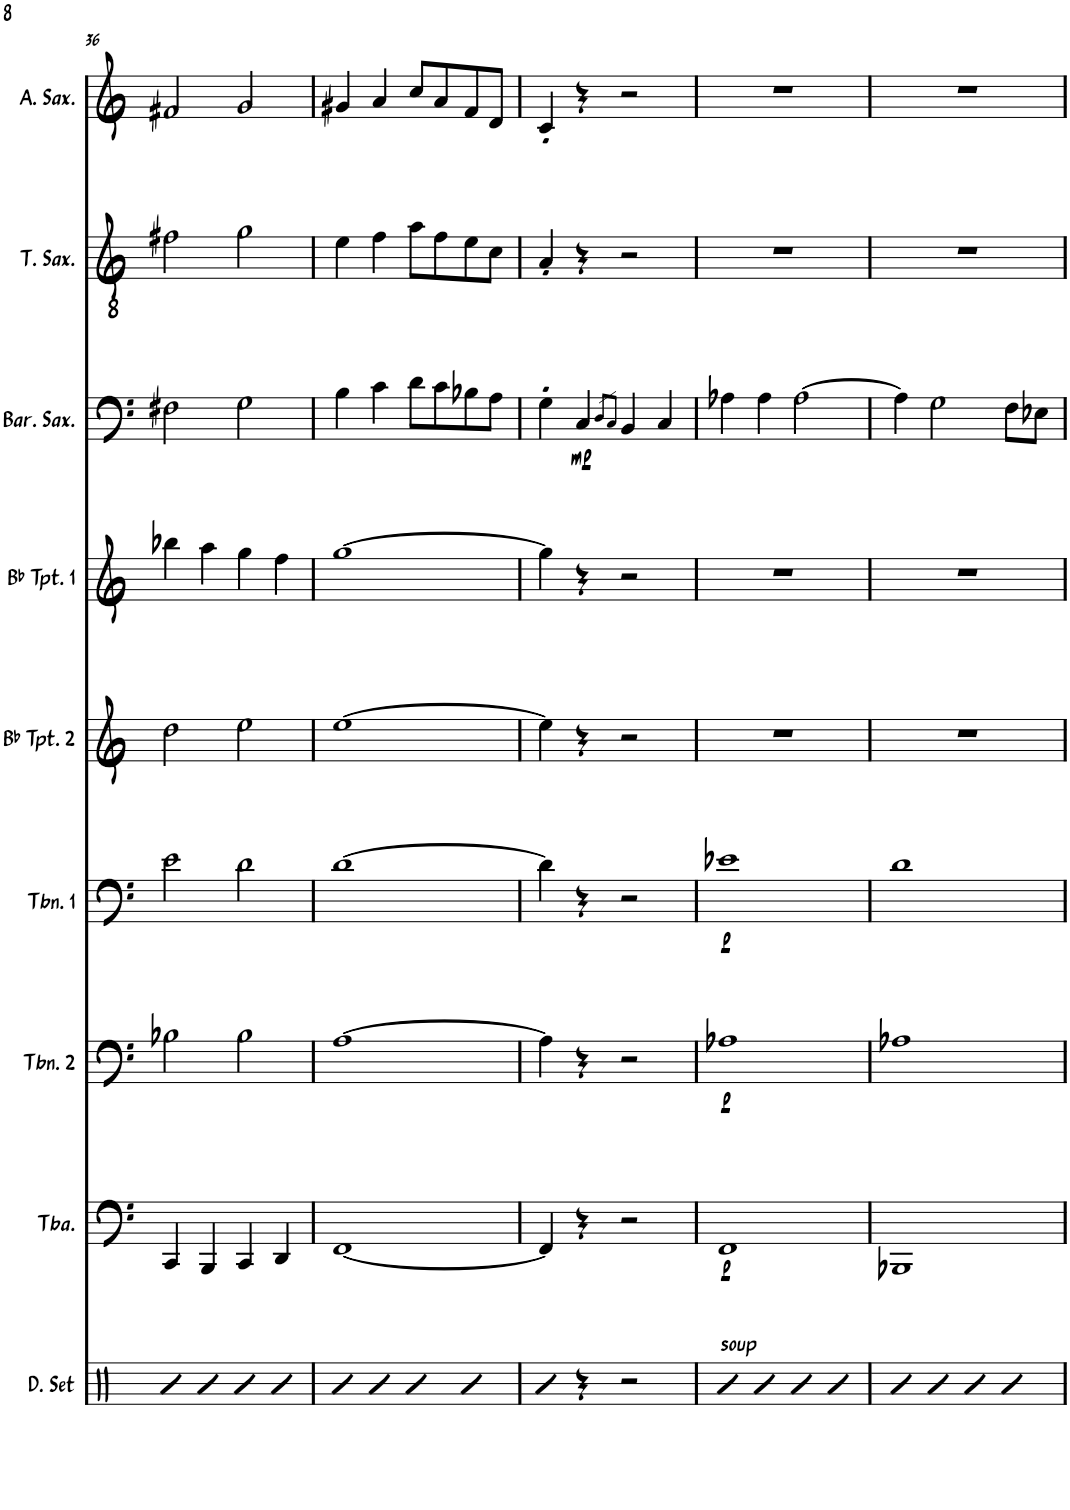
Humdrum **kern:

**kern	**kern	**dynam	**kern	**dynam	**kern	**dynam	**kern	**kern	**kern	**dynam	**kern	**kern
*part9	*part8	*part8	*part7	*part7	*part6	*part6	*part5	*part4	*part3	*part3	*part2	*part1
*staff9	*staff8	*staff8	*staff7	*staff7	*staff6	*staff6	*staff5	*staff4	*staff3	*staff3	*staff2	*staff1
*I"Drumset	*I"Tuba	*	*I"Trombone 2	*	*I"Trombone 1	*	*I"Bb Trumpet 2	*I"Bb Trumpet 1	*I"Baritone Saxophone	*	*I"Tenor Saxophone	*I"Alto Saxophone
*I'D. Set	*I'Tba.	*	*I'Tbn. 2	*	*I'Tbn. 1	*	*I'Bb Tpt. 2	*I'Bb Tpt. 1	*I'Bar. Sax.	*	*I'T. Sax.	*I'A. Sax.
!!LO:PB:g=z
*clefX	*clefF4	*	*clefF4	*	*clefF4	*	*clefG2	*clefG2	*clefF4	*	*clefGv2	*clefG2
*	*	*	*	*	*	*	*Trd1c2	*Trd1c2	*Trd12c21	*	*Trd8c14	*Trd5c9
*k[]	*k[]	*	*k[]	*	*k[]	*	*k[]	*k[]	*k[]	*	*k[]	*k[]
*M2/2	*M2/2	*	*M2/2	*	*M2/2	*	*M2/2	*M2/2	*M2/2	*	*M2/2	*M2/2
*met(c|)	*met(c|)	*	*met(c|)	*	*met(c|)	*	*met(c|)	*met(c|)	*met(c|)	*	*met(c|)	*met(c|)
=36	=36	=36	=36	=36	=36	=36	=36	=36	=36	=36	=36	=36
4R	4CC/	.	2B-X\	.	2e\	.	2dd\	4bb-X\	2F#X\	.	2f#X\	2f#X/
4R	4BBB/	.	.	.	.	.	.	4aa\	.	.	.	.
4R	4CC/	.	2B-\	.	2d\	.	2ee\	4gg\	2G\	.	2g\	2g/
4R	4DD/	.	.	.	.	.	.	4ff\	.	.	.	.
=37	=37	=37	=37	=37	=37	=37	=37	=37	=37	=37	=37	=37
4R	[1FF	.	[1A	.	[1d	.	[1ee	[1gg	4B\	.	4e\	4g#X/
4R	.	.	.	.	.	.	.	.	4c\	.	4f\	4a/
4R	.	.	.	.	.	.	.	.	8d\L	.	8a\L	8cc/L
.	.	.	.	.	.	.	.	.	8c\	.	8f\	8a/
4R	.	.	.	.	.	.	.	.	8B-X\	.	8e\	8f/
.	.	.	.	.	.	.	.	.	8A\J	.	8c\J	8d/J
=38	=38	=38	=38	=38	=38	=38	=38	=38	=38	=38	=38	=38
4R	4FF/]	.	4A\]	.	4d\]	.	4ee\]	4gg\]	4G'\	.	4A'/	4c'/
!	!	!	!	!	!	!	!	!	!	!LO:DY:b	!	!
4r	4r	.	4r	.	4r	.	4r	4r	4C/	mp	4r	4r
.	.	.	.	.	.	.	.	.	8qD/L	.	.	.
.	.	.	.	.	.	.	.	.	8qC/J	.	.	.
2r	2r	.	2r	.	2r	.	2r	2r	4BB/	.	2r	2r
.	.	.	.	.	.	.	.	.	4C/	.	.	.
=39	=39	=39	=39	=39	=39	=39	=39	=39	=39	=39	=39	=39
!LO:TX:a:B:t=soup	!	!	!	!	!	!	!	!	!	!	!	!
!	!	!LO:DY:b	!	!LO:DY:b	!	!LO:DY:b	!	!	!	!	!	!
4R	1FF	p	1A-X	p	1e-X	p	1r	1r	4A-X\	.	1r	1r
4R	.	.	.	.	.	.	.	.	4A-\	.	.	.
4R	.	.	.	.	.	.	.	.	[2A-\	.	.	.
4R	.	.	.	.	.	.	.	.	.	.	.	.
=40	=40	=40	=40	=40	=40	=40	=40	=40	=40	=40	=40	=40
4R	1BBB-X	.	1A-X	.	1d	.	1r	1r	4A-\]	.	1r	1r
4R	.	.	.	.	.	.	.	.	2G\	.	.	.
4R	.	.	.	.	.	.	.	.	.	.	.	.
4R	.	.	.	.	.	.	.	.	8F\L	.	.	.
.	.	.	.	.	.	.	.	.	8E-X\J	.	.	.
=	=	=	=	=	=	=	=	=	=	=	=	=
*-	*-	*-	*-	*-	*-	*-	*-	*-	*-	*-	*-	*-
